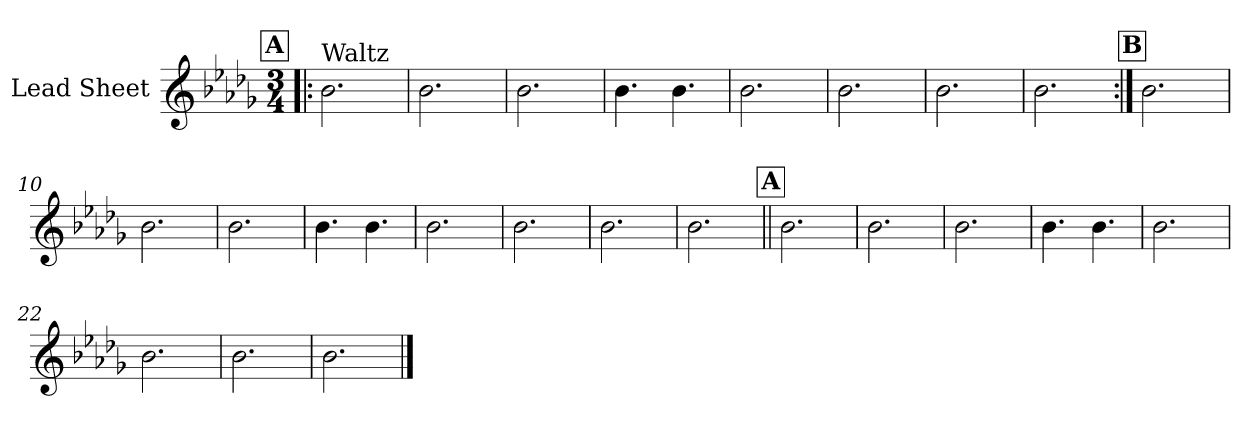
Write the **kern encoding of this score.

**kern
*part1
*staff1
*I"Lead Sheet
*clefG2
*k[b-e-a-d-g-]
*D-:
*M3/4
!!LO:REH:place=s1:a:fs=14:t=A
=1!|:
!LO:TX:a:t=Waltz
2.b-\
=2
2.b-\
=3
2.b-\
=4
4.b-\
4.b-\
!!LO:LB:g=z
=5
2.b-\
=6
2.b-\
=7
2.b-\
=8
2.b-\
!!LO:LB:g=z
!!LO:REH:place=s1:a:fs=14:t=B
=9:|!
2.b-\
=10
2.b-\
=11
2.b-\
=12
4.b-\
4.b-\
!!LO:LB:g=z
=13
2.b-\
=14
2.b-\
=15
2.b-\
=16
2.b-\
!!LO:LB:g=z
!!LO:REH:place=s1:a:fs=14:t=A
=17||
2.b-\
=18
2.b-\
=19
2.b-\
=20
4.b-\
4.b-\
!!LO:LB:g=z
=21
2.b-\
=22
2.b-\
=23
2.b-\
=24
2.b-\
==
*-
